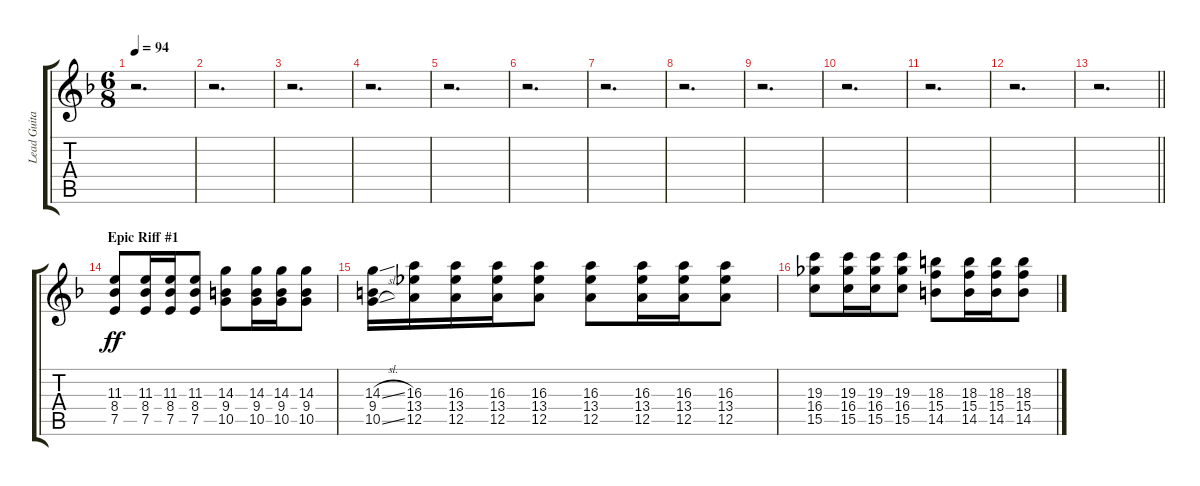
\track ("Lead Guitar" "Lead Guita") {instrument distortionguitar}
\staff {score tabs}
\tuning (E4 A3 F3 D3 A2 D2) {hide}
\ts (6 8)
\tempo 94
\clef g2
\ks dminor
r.2{d dy f} |
r.2{d} |
r.2{d} |
r.2{d} |
r.2{d} |
r.2{d} |
r.2{d} |
r.2{d} |
r.2{d} |
r.2{d} |
r.2{d} |
r.2{d} |
\barLineRight lightlight
r.2{d} |
\section ("" "Epic Riff #1")
(11.3 8.4 7.5).8{dy ff volume 14 instrument distortionguitar} (11.3 8.4 7.5).16 (11.3 8.4 7.5).16 (11.3 8.4 7.5).8 (14.3 9.4 10.5).8 (14.3 9.4 10.5).16 (14.3 9.4 10.5).16 (14.3 9.4 10.5).8 |
(14.3{sl} 9.4 10.5{sl}).16 (16.3 13.4 12.5).16 (16.3 13.4 12.5).16 (16.3 13.4 12.5).16 (16.3 13.4 12.5).8 (16.3 13.4 12.5).8 (16.3 13.4 12.5).16 (16.3 13.4 12.5).16 (16.3 13.4 12.5).8 |
(19.3 16.4 15.5).8 (19.3 16.4 15.5).16 (19.3 16.4 15.5).16 (19.3 16.4 15.5).8 (18.3 15.4 14.5).8 (18.3 15.4 14.5).16 (18.3 15.4 14.5).16 (18.3 15.4 14.5).8
